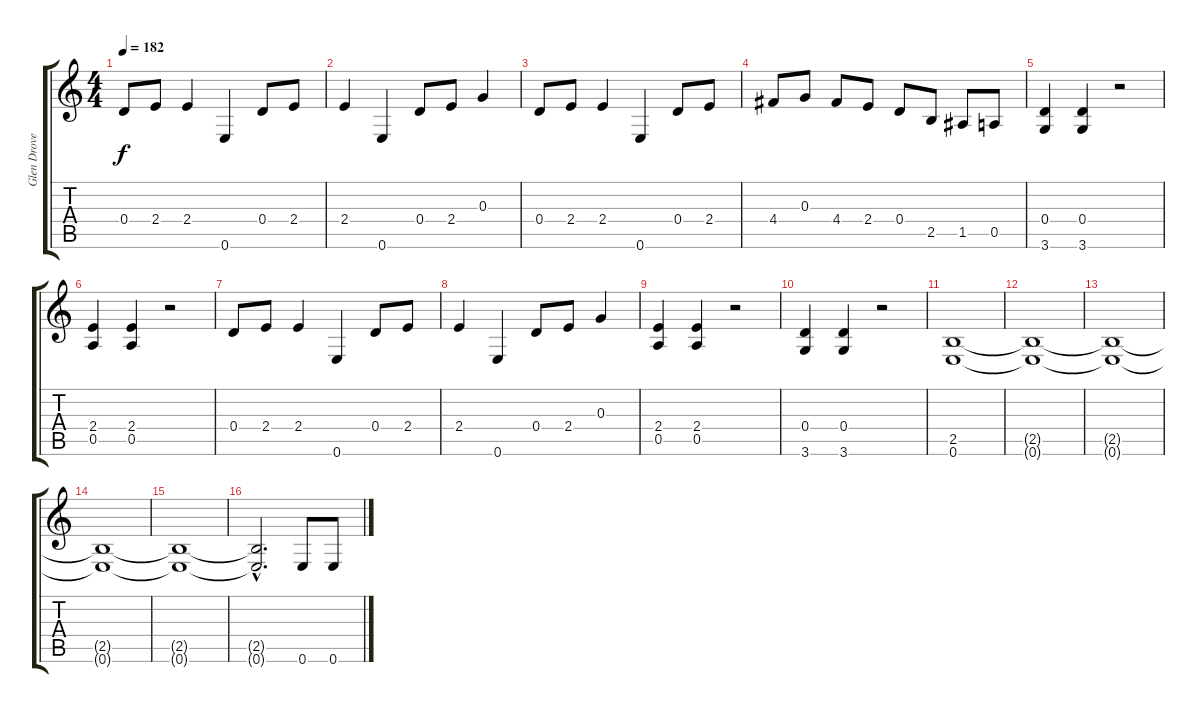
\track ("Glen Drover" "Glen Drove") {instrument distortionguitar}
\staff {score tabs}
\tuning (E4 B3 G3 D3 A2 E2) {hide}
\ts (4 4)
\tempo 182
\clef g2
\ks c
0.4.8{dy f} 2.4.8 2.4.4 0.6.4 0.4.8 2.4.8 |
2.4.4 0.6.4 0.4.8 2.4.8 0.3.4 |
0.4.8 2.4.8 2.4.4 0.6.4 0.4.8 2.4.8 |
4.4.8 0.3.8 4.4.8 2.4.8 0.4.8 2.5.8 1.5.8 0.5.8 |
(0.4 3.6).4 (0.4 3.6).4 r.2 |
(2.4 0.5).4 (2.4 0.5).4 r.2 |
0.4.8 2.4.8 2.4.4 0.6.4 0.4.8 2.4.8 |
2.4.4 0.6.4 0.4.8 2.4.8 0.3.4 |
(2.4 0.5).4 (2.4 0.5).4 r.2 |
(0.4 3.6).4 (0.4 3.6).4 r.2 |
(2.5 0.6).1 |
(2.5{t} 0.6{t}).1 |
(2.5{t} 0.6{t}).1 |
(2.5{t} 0.6{t}).1 |
(2.5{t} 0.6{t}).1 |
(2.5{hac t} 0.6{hac t}).2{d} 0.6.8 0.6.8
